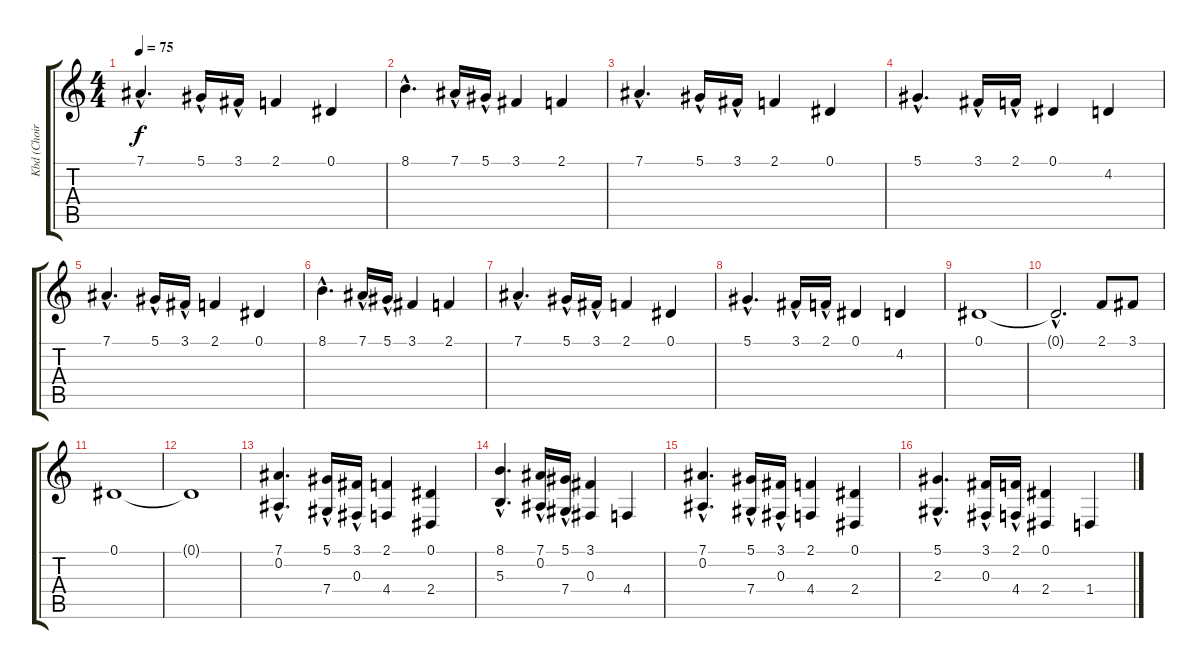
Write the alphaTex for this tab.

\track ("Kbd (Choir)" "Kbd (Choir") {instrument choiraahs}
\staff {score tabs}
\tuning (Eb4 Bb3 Gb3 Db3 Ab2 Eb2) {hide}
\ts (4 4)
\tempo 75
\clef g2
\ks c
7.1{hac}.4{d dy f instrument choiraahs} 5.1{hac}.16 3.1{hac}.16 2.1.4 0.1.4 |
8.1{hac}.4{d} 7.1{hac}.16 5.1{hac}.16 3.1.4 2.1.4 |
7.1{hac}.4{d} 5.1{hac}.16 3.1{hac}.16 2.1.4 0.1.4 |
5.1{hac}.4{d} 3.1{hac}.16 2.1{hac}.16 0.1.4 4.2.4 |
7.1{hac}.4{d} 5.1{hac}.16 3.1{hac}.16 2.1.4 0.1.4 |
8.1{hac}.4{d} 7.1{hac}.16 5.1{hac}.16 3.1.4 2.1.4 |
7.1{hac}.4{d} 5.1{hac}.16 3.1{hac}.16 2.1.4 0.1.4 |
5.1{hac}.4{d} 3.1{hac}.16 2.1{hac}.16 0.1.4 4.2.4 |
0.1.1 |
0.1{hac t}.2{d} 2.1.8 3.1.8 |
0.1.1 |
0.1{t}.1 |
(7.1{hac} 0.2{hac}).4{d volume 11} (5.1{hac} 7.4{hac}).16 (3.1{hac} 0.3{hac}).16 (2.1 4.4).4 (0.1 2.4).4 |
(8.1{hac} 5.3{hac}).4{d} (7.1{hac} 0.2{hac}).16 (5.1{hac} 7.4{hac}).16 (3.1 0.3).4 4.4.4 |
(7.1{hac} 0.2{hac}).4{d} (5.1{hac} 7.4{hac}).16 (3.1{hac} 0.3{hac}).16 (2.1 4.4).4 (0.1 2.4).4 |
(5.1{hac} 2.3{hac}).4{d} (3.1{hac} 0.3{hac}).16 (2.1{hac} 4.4{hac}).16 (0.1 2.4).4 1.4.4
